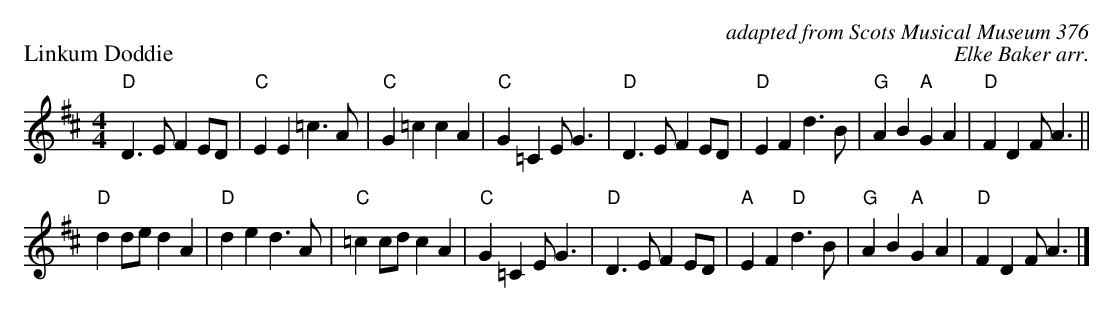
X:1
P: Linkum Doddie
C: adapted from Scots Musical Museum 376
C: Elke Baker arr.
M: 4/4
L: 1/4
K: D
"D"D>E F E/D/|"C"E E =c > A|"C"G =c c A|"C"G =C E<G|"D"D > E F E/D/|"D"E F d > B|"G"A B "A"G A|"D"F D F< A ||
"D"d d/e/ d A|"D"d e d> A|"C"=c c/d/ c A|"C"G =C E< G|"D"D> E F E/D/|"A"E F "D"d > B|"G"A B "A"G A|"D"F D F< A |]
